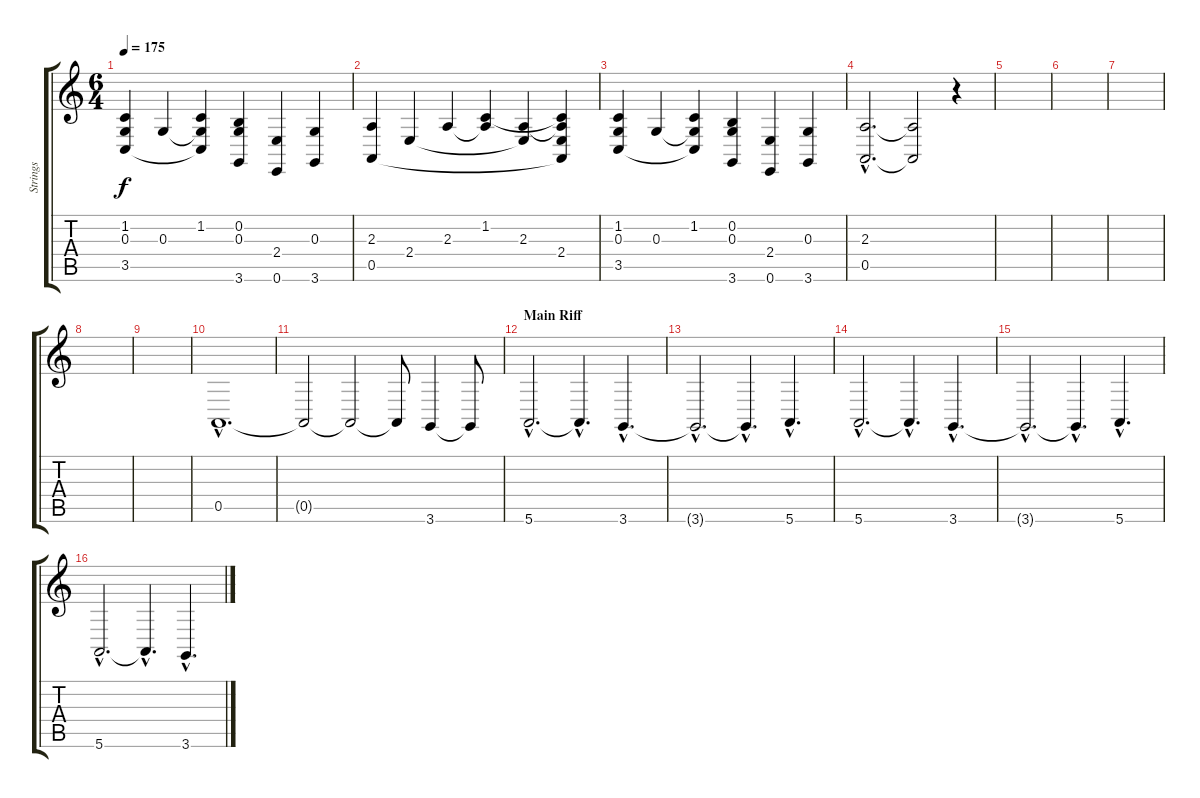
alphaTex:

\track ("Strings" "Strings") {instrument synthstrings1}
\staff {score tabs}
\tuning (E4 B3 G3 D3 A2 E2) {hide}
\ts (6 4)
\section ("" "")
\tempo 175
\clef g2
\ks c
(1.2 0.3 3.5).4{dy f volume 10 instrument acousticguitarsteel} 0.3.4 (1.2 0.3{t} 3.5{t}).4 (0.2 0.3 3.6).4 (2.4 0.6).4 (0.3 3.6).4 |
(2.3 0.5).4 2.4.4 2.3.4 (1.2 2.3{t}).4 (2.3 2.4{t}).4 (1.2{t} 2.3{t} 2.4 0.5{t}).4 |
(1.2 0.3 3.5).4{volume 10 instrument acousticguitarsteel} 0.3.4 (1.2 0.3{t} 3.5{t}).4 (0.2 0.3 3.6).4 (2.4 0.6).4 (0.3 3.6).4 |
(2.3{hac} 0.5{hac}).2{d} (2.3{t} 0.5{t}).2 r.4 |
|
|
|
|
|
0.5{hac}.1{d volume 13 instrument synthstrings1} |
0.5{t}.2 0.5{t}.2 0.5{t}.8 3.6.4 3.6{t}.8 |
\section ("" "Main Riff")
5.6{hac}.2{d} 5.6{hac t}.4{d} 3.6{hac}.4{d} |
3.6{hac t}.2{d} 3.6{hac t}.4{d} 5.6{hac}.4{d} |
5.6{hac}.2{d} 5.6{hac t}.4{d} 3.6{hac}.4{d} |
3.6{hac t}.2{d} 3.6{hac t}.4{d} 5.6{hac}.4{d} |
5.6{hac}.2{d} 5.6{hac t}.4{d} 3.6{hac}.4{d}
